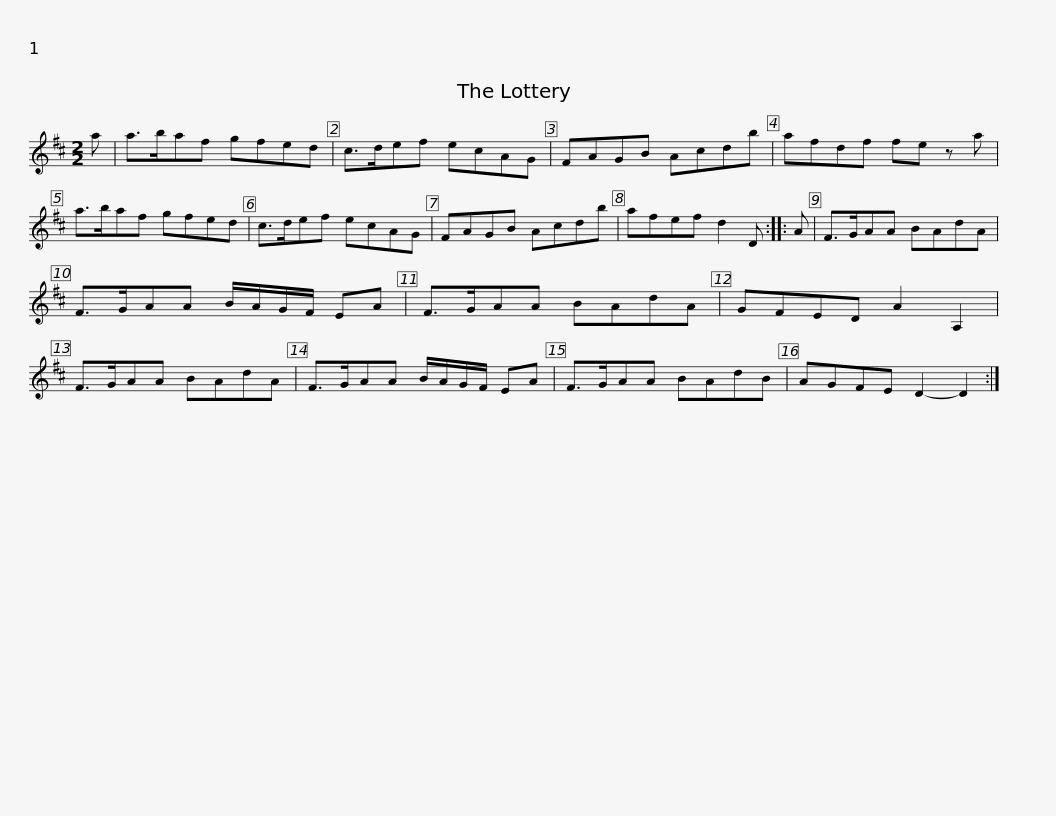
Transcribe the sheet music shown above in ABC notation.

X:1
L:1/8
M:2/2
I:linebreak $
K:D
V:1 treble
V:1
 a | a>baf gfed | c>def ecAG | FAGB Acdb | afdf fe z a | %5
 a>baf gfed |$ c>def ecAG | FAGB Acdb | afef d2 D :: A | %10
 F>GAA BAdA | F>GAA B/A/G/F/ EA |$ F>GAA BAdA | GFED A2 A,2 | F>GAA BAdA | %15
 F>GAA B/A/G/F/ EA | F>GAA BAdB |$ AGFE D2- D2 :| %18
